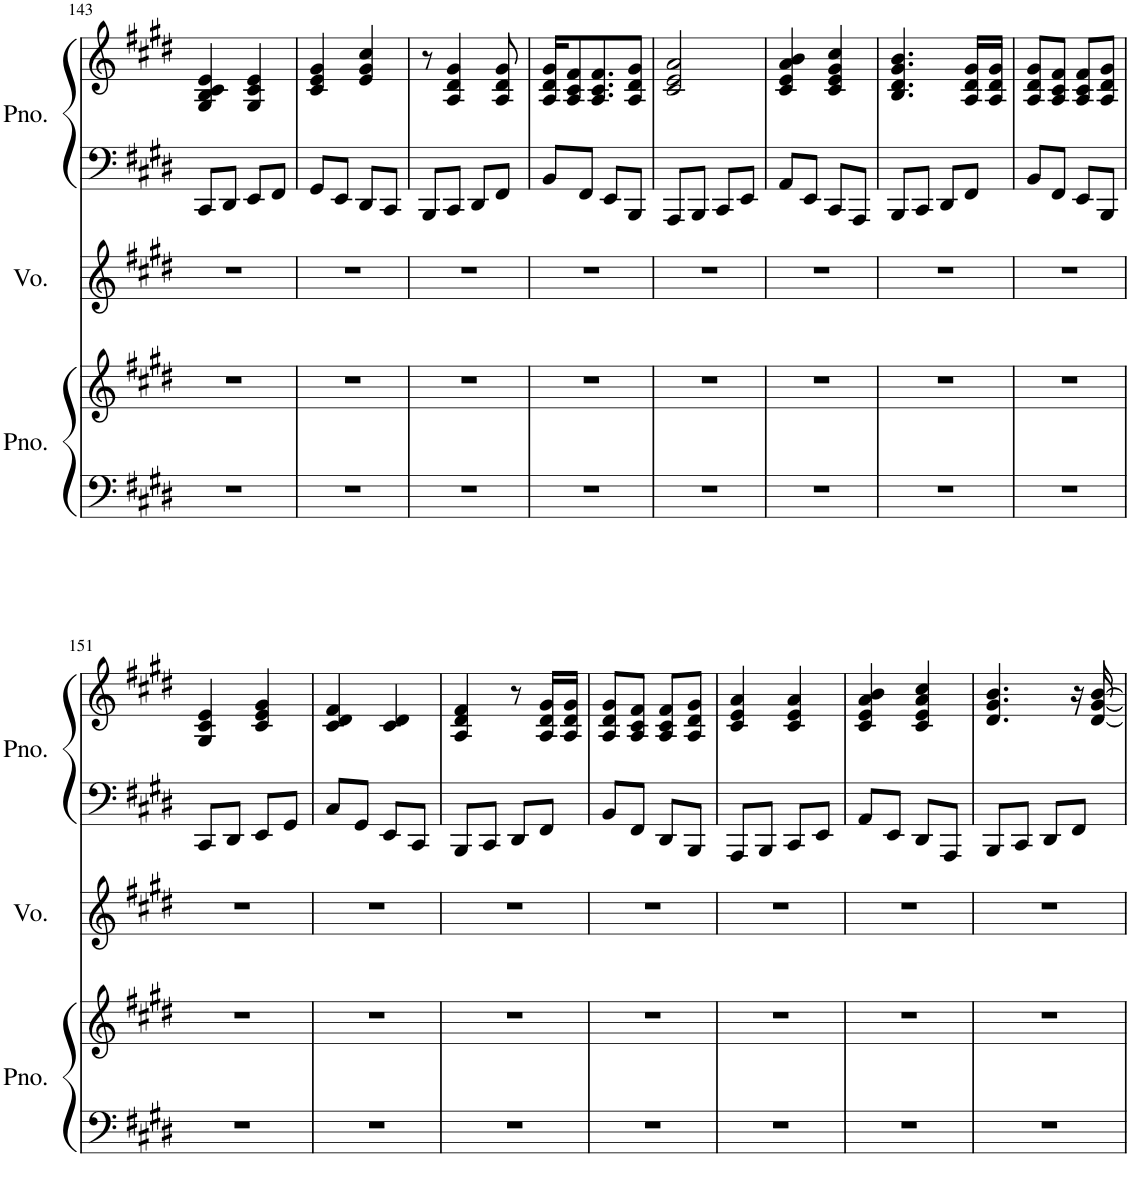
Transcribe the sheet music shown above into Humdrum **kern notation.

**kern	**kern	**kern	**kern	**kern
*part3	*part3	*part2	*part1	*part1
*staff5	*staff4	*staff3	*staff2	*staff1
*I"Grand Piano	*	*I"Voice	*I"Piano	*
*I'Pno.	*	*I'Vo.	*I'Pno.	*
!!LO:PB:g=z
*clefF4	*clefG2	*clefG2	*clefF4	*clefG2
*k[f#c#g#d#]	*k[f#c#g#d#]	*k[f#c#g#d#]	*k[f#c#g#d#]	*k[f#c#g#d#]
*M2/4	*M2/4	*M2/4	*M2/4	*M2/4
=143	=143	=143	=143	=143
2r	2r	2r	8CC#/L	4G#/ 4B/ 4c#/ 4e/
.	.	.	8DD#/J	.
.	.	.	8EE/L	4G#/ 4c#/ 4e/
.	.	.	8FF#/J	.
=144	=144	=144	=144	=144
2r	2r	2r	8GG#/L	4c#/ 4e/ 4g#/
.	.	.	8EE/J	.
.	.	.	8DD#/L	4e/ 4g#/ 4cc#/
.	.	.	8CC#/J	.
=145	=145	=145	=145	=145
2r	2r	2r	8BBB/L	8r
.	.	.	8CC#/J	4A/ 4d#/ 4g#/
.	.	.	8DD#/L	.
.	.	.	8FF#/J	8A/ 8d#/ 8g#/
=146	=146	=146	=146	=146
2r	2r	2r	8BB/L	16A/ 16d#/ 16g#/KL
.	.	.	.	8A/ 8c#/ 8f#/
.	.	.	8FF#/J	.
.	.	.	.	8.A/ 8.c#/ 8.f#/
.	.	.	8EE/L	.
.	.	.	8BBB/J	8A/ 8d#/ 8g#/J
=147	=147	=147	=147	=147
2r	2r	2r	8AAA/L	2c#/ 2e/ 2a/
.	.	.	8BBB/J	.
.	.	.	8CC#/L	.
.	.	.	8EE/J	.
=148	=148	=148	=148	=148
2r	2r	2r	8AA/L	4c#/ 4e/ 4a/ 4b/
.	.	.	8EE/J	.
.	.	.	8CC#/L	4c#/ 4e/ 4g#/ 4cc#/
.	.	.	8AAA/J	.
=149	=149	=149	=149	=149
2r	2r	2r	8BBB/L	4.B/ 4.d#/ 4.g#/ 4.b/
.	.	.	8CC#/J	.
.	.	.	8DD#/L	.
.	.	.	8FF#/J	16A/ 16d#/ 16g#/LL
.	.	.	.	16A/ 16d#/ 16g#/JJ
=150	=150	=150	=150	=150
2r	2r	2r	8BB/L	8A/ 8d#/ 8g#/L
.	.	.	8FF#/J	8A/ 8c#/ 8f#/J
.	.	.	8EE/L	8A/ 8c#/ 8f#/L
.	.	.	8BBB/J	8A/ 8d#/ 8g#/J
!!LO:LB:g=z
=151	=151	=151	=151	=151
2r	2r	2r	8CC#/L	4G#/ 4c#/ 4e/
.	.	.	8DD#/J	.
.	.	.	8EE/L	4c#/ 4e/ 4g#/
.	.	.	8GG#/J	.
=152	=152	=152	=152	=152
2r	2r	2r	8C#/L	4c#/ 4d#/ 4f#/
.	.	.	8GG#/J	.
.	.	.	8EE/L	4c#/ 4d#/
.	.	.	8CC#/J	.
=153	=153	=153	=153	=153
2r	2r	2r	8BBB/L	4A/ 4d#/ 4f#/
.	.	.	8CC#/J	.
.	.	.	8DD#/L	8r
.	.	.	8FF#/J	16A/ 16d#/ 16g#/LL
.	.	.	.	16A/ 16d#/ 16g#/JJ
=154	=154	=154	=154	=154
2r	2r	2r	8BB/L	8A/ 8d#/ 8g#/L
.	.	.	8FF#/J	8A/ 8c#/ 8f#/J
.	.	.	8DD#/L	8A/ 8c#/ 8f#/L
.	.	.	8BBB/J	8A/ 8d#/ 8g#/J
=155	=155	=155	=155	=155
2r	2r	2r	8AAA/L	4c#/ 4e/ 4a/
.	.	.	8BBB/J	.
.	.	.	8CC#/L	4c#/ 4e/ 4a/
.	.	.	8EE/J	.
=156	=156	=156	=156	=156
2r	2r	2r	8AA/L	4c#/ 4e/ 4a/ 4b/
.	.	.	8EE/J	.
.	.	.	8DD#/L	4c#/ 4e/ 4a/ 4cc#/
.	.	.	8AAA/J	.
=157	=157	=157	=157	=157
2r	2r	2r	8BBB/L	4.d#/ 4.g#/ 4.b/
.	.	.	8CC#/J	.
.	.	.	8DD#/L	.
.	.	.	8FF#/J	16r
.	.	.	.	[16d#/ [16g#/ [16b/
=	=	=	=	=
*-	*-	*-	*-	*-
